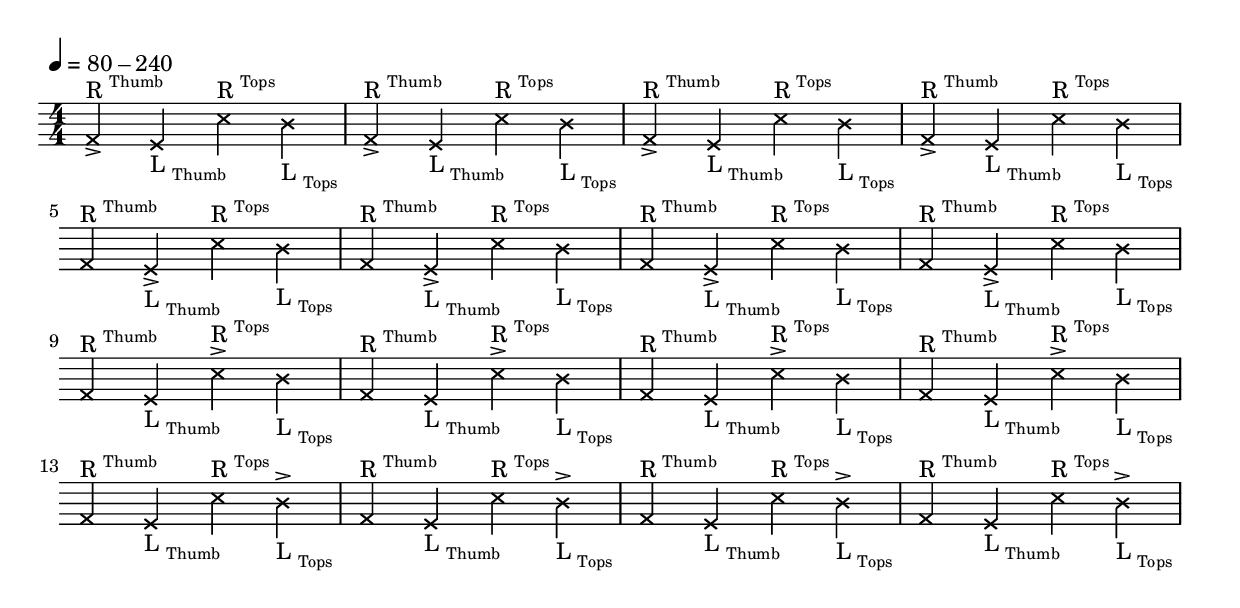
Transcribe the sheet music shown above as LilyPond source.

\version "2.24.1"
\include "../global.ly"

\layout {
  indent = -3.5
}

\relative {
  \defaultScoreSettings
  \tempo 4 = 80 - 240
  \time 4/4

  \rimNote

  \repeat unfold 4 { f'4^\RThumbTop-> e_\LThumbBtm   c'^\RTopsTop   b_\LTopsBtm   } \break
  \repeat unfold 4 {  f4^\RThumbTop   e_\LThumbBtm-> c'^\RTopsTop   b_\LTopsBtm   } \break
  \repeat unfold 4 {  f4^\RThumbTop   e_\LThumbBtm   c'^\RTopsTop-> b_\LTopsBtm   } \break
  \repeat unfold 4 {  f4^\RThumbTop   e_\LThumbBtm   c'^\RTopsTop   b_\LTopsBtm-> }

  \resetNoteHead
}